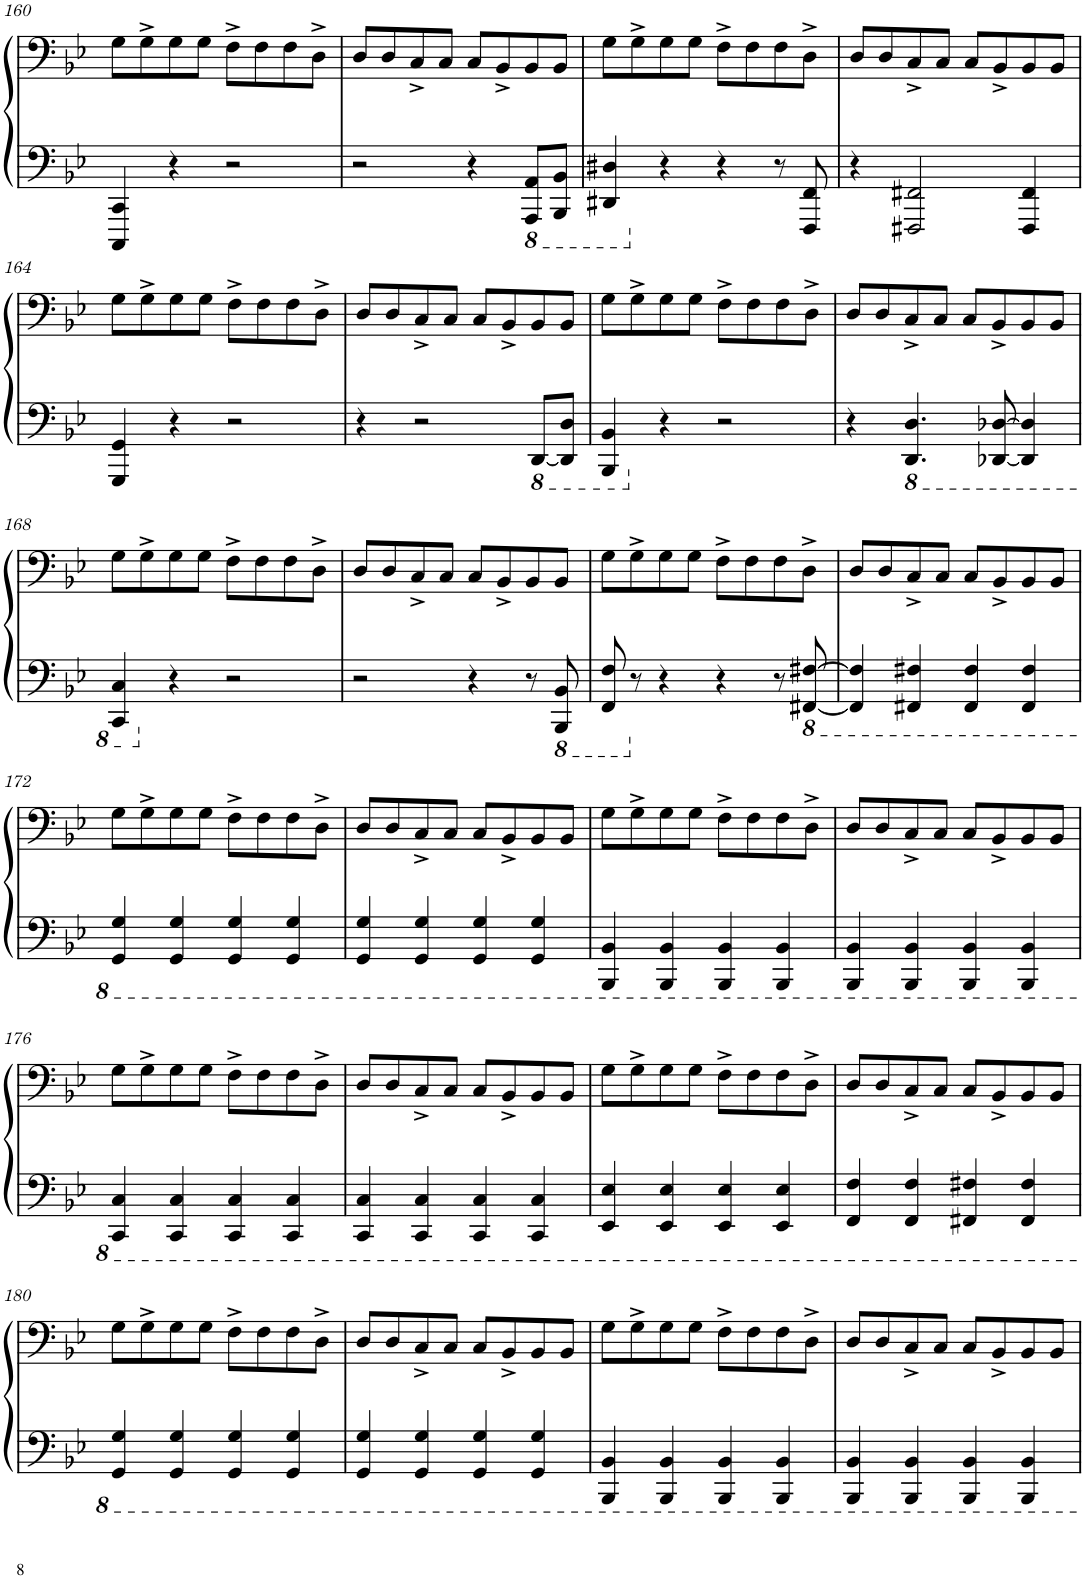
**kern	**kern
*part1	*part1
*staff2	*staff1
*I"Upright Piano	*
*I'Pno.	*
!!LO:PB:g=z
*clefF4	*clefF4
*k[b-e-]	*k[b-e-]
*M4/4	*M4/4
=160	=160
4CCC/ 4CC/	8G\L
.	8G^\
4r	8G\
.	8G\J
2r	8F^\L
.	8F\
.	8F\
.	8D^\J
=161	=161
2r	8D/L
.	8D/
.	8C^/
.	8C/J
4r	8C/L
.	8BB-^/
*8ba	*
8AAAA/ 8AAA/L	8BB-/
8BBBB-/ 8BBB-/J	8BB-/J
=162	=162
4DDD#X/ 4DD#X/	8G\L
.	8G^\
*X8ba	*
4r	8G\
.	8G\J
4r	8F^\L
.	8F\
8r	8F\
8FFF/ 8FF/	8D^\J
=163	=163
4r	8D/L
.	8D/
2FFF#X/ 2FF#X/	8C^/
.	8C/J
.	8C/L
.	8BB-^/
4FFF#/ 4FF#/	8BB-/
.	8BB-/J
!!LO:LB:g=z
=164	=164
4GGG/ 4GG/	8G\L
.	8G^\
4r	8G\
.	8G\J
2r	8F^\L
.	8F\
.	8F\
.	8D^\J
=165	=165
4r	8D/L
.	8D/
2r	8C^/
.	8C/J
.	8C/L
.	8BB-^/
*8ba	*
[8DDD/L	8BB-/
8DDD/] 8DD/J	8BB-/J
=166	=166
4BBBB-/ 4BBB-/	8G\L
.	8G^\
*X8ba	*
4r	8G\
.	8G\J
2r	8F^\L
.	8F\
.	8F\
.	8D^\J
=167	=167
4r	8D/L
.	8D/
*8ba	*
4.DDD/ 4.DD/	8C^/
.	8C/J
.	8C/L
[8DDD-X/ [8DD-X/	8BB-^/
4DDD-/] 4DD-/]	8BB-/
.	8BB-/J
!!LO:LB:g=z
=168	=168
4CCC/ 4CC/	8G\L
.	8G^\
*X8ba	*
4r	8G\
.	8G\J
2r	8F^\L
.	8F\
.	8F\
.	8D^\J
=169	=169
2r	8D/L
.	8D/
.	8C^/
.	8C/J
4r	8C/L
.	8BB-^/
8r	8BB-/
*8ba	*
8BBBB-/ 8BBB-/	8BB-/J
=170	=170
8FFF/ 8FF/	8G\L
*X8ba	*
8r	8G^\
4r	8G\
.	8G\J
4r	8F^\L
.	8F\
8r	8F\
[8FFF#X/ [8FF#X/	8D^\J
=171	=171
4FFF#/] 4FF#/]	8D/L
.	8D/
4FFF#X/ 4FF#X/	8C^/
.	8C/J
4FFF#/ 4FF#/	8C/L
.	8BB-^/
4FFF#/ 4FF#/	8BB-/
.	8BB-/J
!!LO:LB:g=z
=172	=172
4GGG/ 4GG/	8G\L
.	8G^\
4GGG/ 4GG/	8G\
.	8G\J
4GGG/ 4GG/	8F^\L
.	8F\
4GGG/ 4GG/	8F\
.	8D^\J
=173	=173
4GGG/ 4GG/	8D/L
.	8D/
4GGG/ 4GG/	8C^/
.	8C/J
4GGG/ 4GG/	8C/L
.	8BB-^/
4GGG/ 4GG/	8BB-/
.	8BB-/J
=174	=174
4BBBB-/ 4BBB-/	8G\L
.	8G^\
4BBBB-/ 4BBB-/	8G\
.	8G\J
4BBBB-/ 4BBB-/	8F^\L
.	8F\
4BBBB-/ 4BBB-/	8F\
.	8D^\J
=175	=175
4BBBB-/ 4BBB-/	8D/L
.	8D/
4BBBB-/ 4BBB-/	8C^/
.	8C/J
4BBBB-/ 4BBB-/	8C/L
.	8BB-^/
4BBBB-/ 4BBB-/	8BB-/
.	8BB-/J
!!LO:LB:g=z
=176	=176
4CCC/ 4CC/	8G\L
.	8G^\
4CCC/ 4CC/	8G\
.	8G\J
4CCC/ 4CC/	8F^\L
.	8F\
4CCC/ 4CC/	8F\
.	8D^\J
=177	=177
4CCC/ 4CC/	8D/L
.	8D/
4CCC/ 4CC/	8C^/
.	8C/J
4CCC/ 4CC/	8C/L
.	8BB-^/
4CCC/ 4CC/	8BB-/
.	8BB-/J
=178	=178
4EEE-/ 4EE-/	8G\L
.	8G^\
4EEE-/ 4EE-/	8G\
.	8G\J
4EEE-/ 4EE-/	8F^\L
.	8F\
4EEE-/ 4EE-/	8F\
.	8D^\J
=179	=179
4FFF/ 4FF/	8D/L
.	8D/
4FFF/ 4FF/	8C^/
.	8C/J
4FFF#X/ 4FF#X/	8C/L
.	8BB-^/
4FFF#/ 4FF#/	8BB-/
.	8BB-/J
!!LO:LB:g=z
=180	=180
4GGG/ 4GG/	8G\L
.	8G^\
4GGG/ 4GG/	8G\
.	8G\J
4GGG/ 4GG/	8F^\L
.	8F\
4GGG/ 4GG/	8F\
.	8D^\J
=181	=181
4GGG/ 4GG/	8D/L
.	8D/
4GGG/ 4GG/	8C^/
.	8C/J
4GGG/ 4GG/	8C/L
.	8BB-^/
4GGG/ 4GG/	8BB-/
.	8BB-/J
=182	=182
4BBBB-/ 4BBB-/	8G\L
.	8G^\
4BBBB-/ 4BBB-/	8G\
.	8G\J
4BBBB-/ 4BBB-/	8F^\L
.	8F\
4BBBB-/ 4BBB-/	8F\
.	8D^\J
=183	=183
4BBBB-/ 4BBB-/	8D/L
.	8D/
4BBBB-/ 4BBB-/	8C^/
.	8C/J
4BBBB-/ 4BBB-/	8C/L
.	8BB-^/
4BBBB-/ 4BBB-/	8BB-/
.	8BB-/J
=	=
*-	*-
